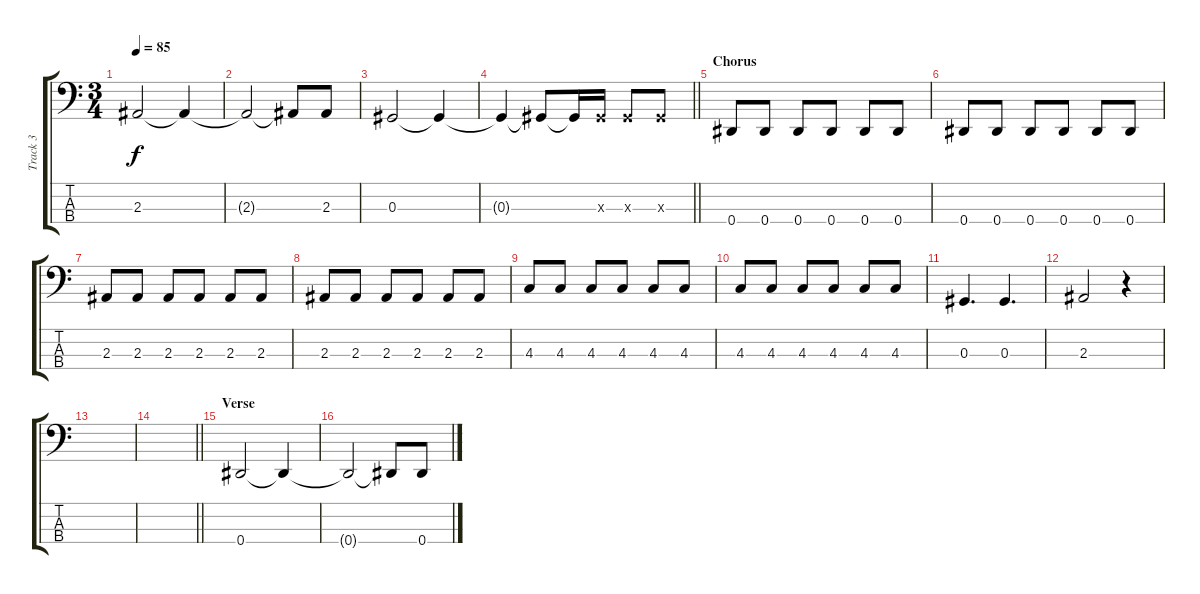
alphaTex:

\track ("Track 3" "Track 3") {instrument electricbasspick}
\staff {score tabs}
\tuning (Gb2 Db2 Ab1 Eb1) {hide}
\ts (3 4)
\tempo 85
\clef f4
\ks c
2.3.2{dy f} 2.3{t}.4 |
2.3{t}.2 2.3{t}.8 2.3.8 |
0.3.2 0.3{t}.4 |
\barLineRight lightlight
0.3{t}.4 0.3{t}.8 0.3{t}.16 0.3{x}.16 0.3{x}.8 0.3{x}.8 |
\section ("" "Chorus")
0.4.8 0.4.8 0.4.8 0.4.8 0.4.8 0.4.8 |
0.4.8 0.4.8 0.4.8 0.4.8 0.4.8 0.4.8 |
2.3.8 2.3.8 2.3.8 2.3.8 2.3.8 2.3.8 |
2.3.8 2.3.8 2.3.8 2.3.8 2.3.8 2.3.8 |
4.3.8 4.3.8 4.3.8 4.3.8 4.3.8 4.3.8 |
4.3.8 4.3.8 4.3.8 4.3.8 4.3.8 4.3.8 |
0.3.4{d} 0.3.4{d} |
2.3.2 r.4 |
|
\barLineRight lightlight
|
\section ("" "Verse")
0.4.2 0.4{t}.4 |
0.4{t}.2 0.4{t}.8 0.4.8
